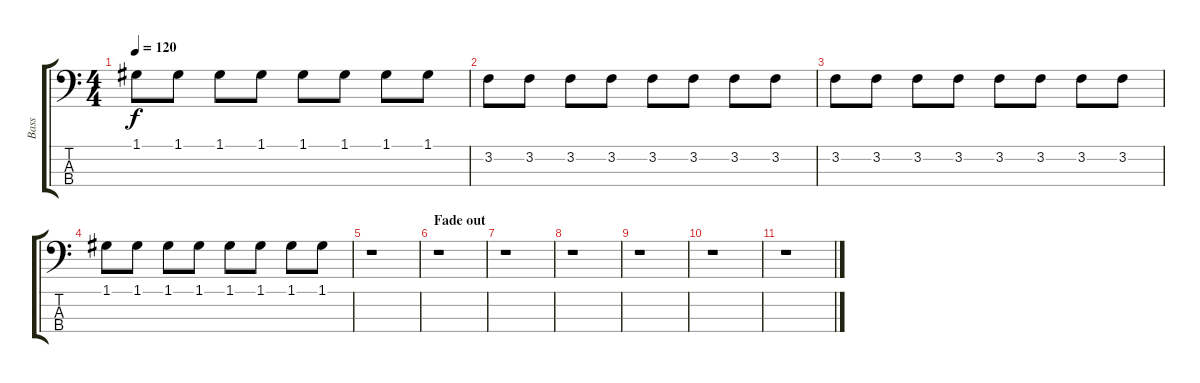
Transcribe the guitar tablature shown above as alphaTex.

\track ("Bass" "Bass") {instrument electricbasspick}
\staff {score tabs}
\tuning (G2 D2 A1 E1) {hide}
\ts (4 4)
\tempo 120
\clef f4
\ks c
1.1.8{dy f} 1.1.8 1.1.8 1.1.8 1.1.8 1.1.8 1.1.8 1.1.8 |
3.2.8 3.2.8 3.2.8 3.2.8 3.2.8 3.2.8 3.2.8 3.2.8 |
3.2.8 3.2.8 3.2.8 3.2.8 3.2.8 3.2.8 3.2.8 3.2.8 |
1.1.8 1.1.8 1.1.8 1.1.8 1.1.8 1.1.8 1.1.8 1.1.8 |
r.1 |
\section ("" "Fade out")
r.1 |
r.1 |
r.1 |
r.1 |
r.1 |
r.1
